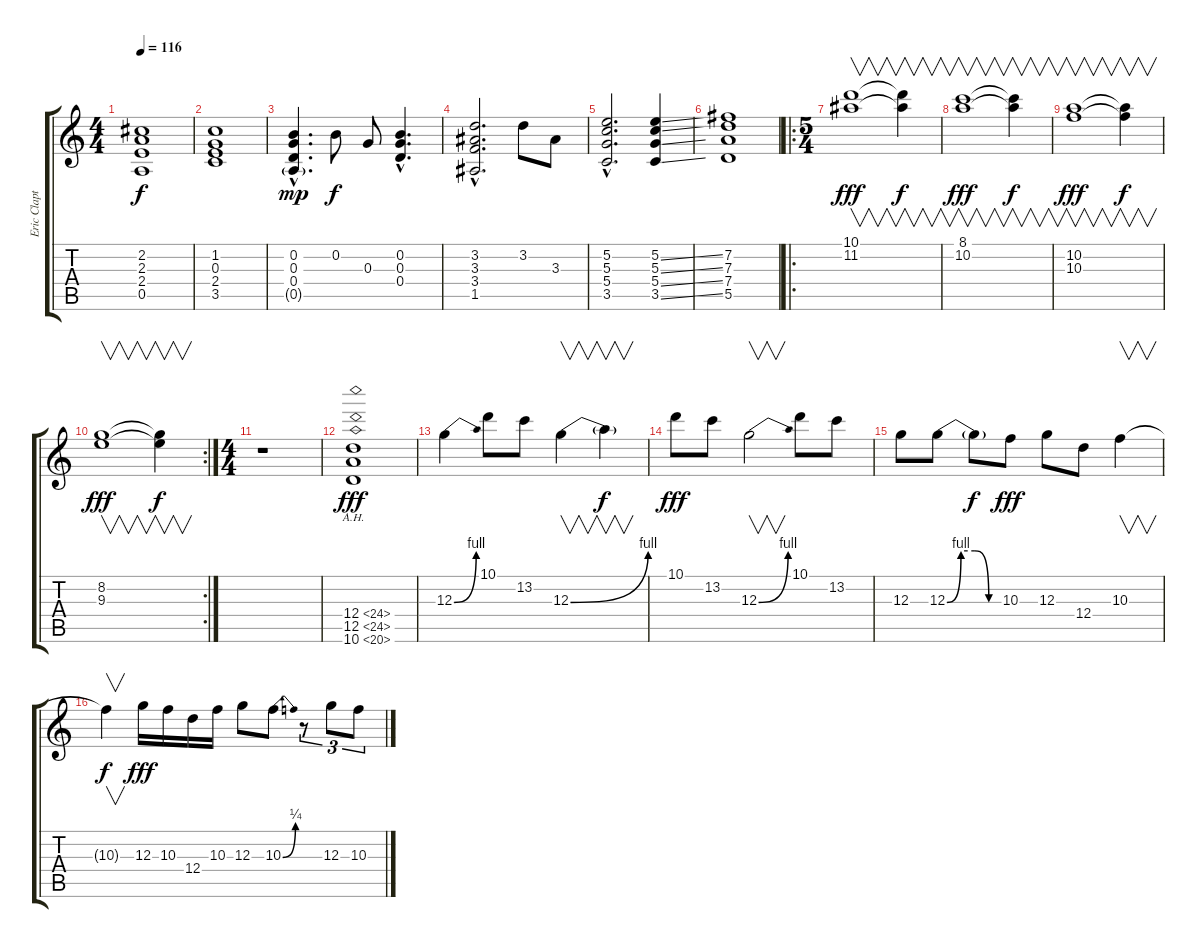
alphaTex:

\track ("Eric Clapton" "Eric Clapt") {instrument distortionguitar}
\staff {score tabs}
\tuning (E4 B3 G3 D3 A2 E2) {hide}
\ts (4 4)
\tempo 116
\clef g2
\ks c
(2.2 2.3 2.4 0.5).1{dy f} |
(1.2 0.3 2.4 3.5).1 |
(0.2{hac} 0.3{hac} 0.4{hac} 0.5{g hac}).4{d dy mp} 0.2.8{dy f} 0.3.8 (0.2{hac} 0.3{hac} 0.4{hac}).4{d} |
(3.2{hac} 3.3{hac} 3.4{hac} 1.5{hac}).2{d} 3.2.8 3.3.8 |
(5.2{hac} 5.3{hac} 5.4{hac} 3.5{hac}).2{d} (5.2{ss} 5.3{ss} 5.4{ss} 3.5{ss}).4 |
(7.2 7.3 7.4 5.5).1 |
\ro
\ts (5 4)
(10.1 11.2).1{v dy fff volume 15 balance 16} (10.1{t} 11.2{t}).4{v dy f} |
(8.1 10.2).1{v dy fff} (8.1{t} 10.2{t}).4{v dy f} |
(10.2 10.3).1{v dy fff} (10.2{t} 10.3{t}).4{v dy f} |
\rc 2
(8.2 9.3).1{v dy fff} (8.2{t} 9.3{t}).4{v dy f} |
\ts (4 4)
r.1{volume 0} |
(12.4{ah 12} 12.5{ah 12} 10.6{ah 10}).1{dy fff volume 16} |
12.3{be (bend 0 0 60 4)}.4{volume 16 balance 8} 10.1.8 13.2.8 12.3{be (bend 0 0 60 4)}.4{v} 12.3{t}.4{v dy f} |
10.1.8{dy fff} 13.2.8 12.3{be (bend 0 0 60 4)}.2{v} 10.1.8 13.2.8 |
12.3.8 12.3{be (custom 0 0 15 4 30 4 45 0 60 0)}.8 12.3{t}.8{dy f} 10.3.8{dy fff} 12.3.8 12.4.8 10.3.4{v} |
10.3{t}.4{v dy f} 12.3.16{dy fff} 10.3.16 12.4.16 10.3.16 12.3.8 10.3{be (bend 0 0 60 1)}.8 r.8{tu (3 2)} 12.3.8{tu (3 2)} 10.3.8{tu (3 2)}
